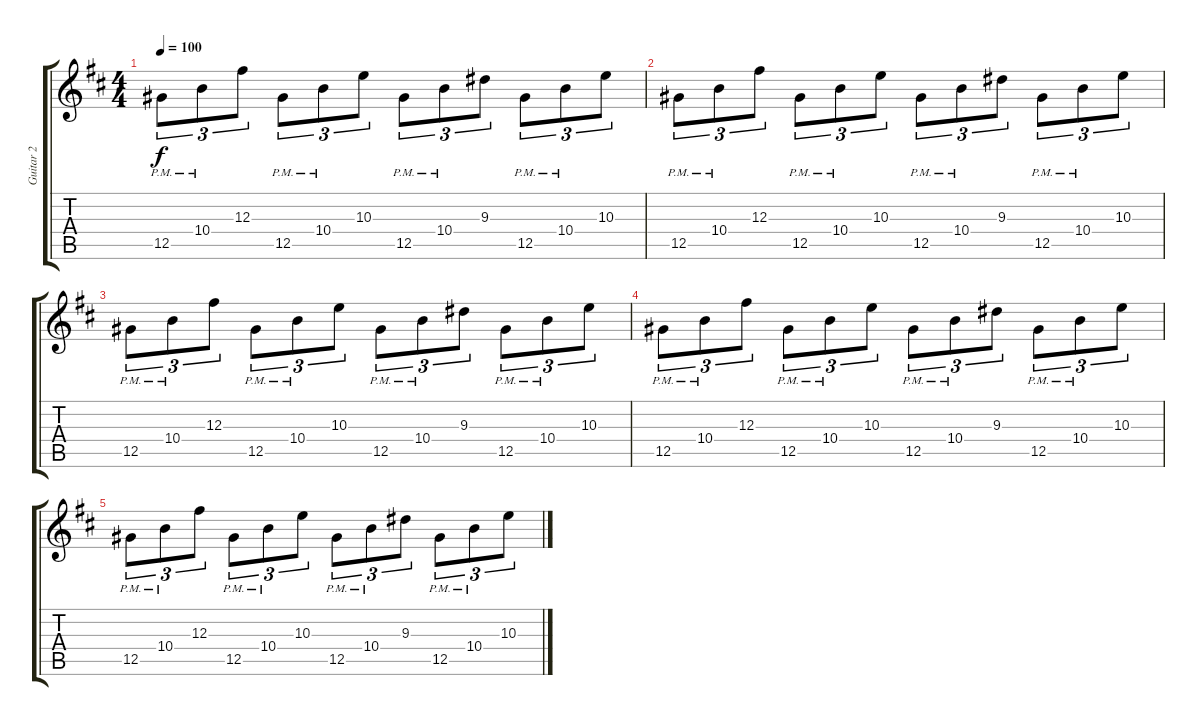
\track ("Guitar 2" "Guitar 2") {instrument electricguitarclean}
\staff {score tabs}
\tuning (Eb4 Bb3 Gb3 Db3 Ab2 Eb2) {hide}
\ts (4 4)
\tempo 100
\clef g2
\ks d
12.5{pm}.8{tu (3 2) dy f} 10.4{pm}.8{tu (3 2)} 12.3.8{tu (3 2)} 12.5{pm}.8{tu (3 2)} 10.4{pm}.8{tu (3 2)} 10.3.8{tu (3 2)} 12.5{pm}.8{tu (3 2)} 10.4{pm}.8{tu (3 2)} 9.3.8{tu (3 2)} 12.5{pm}.8{tu (3 2)} 10.4{pm}.8{tu (3 2)} 10.3.8{tu (3 2)} |
12.5{pm}.8{tu (3 2)} 10.4{pm}.8{tu (3 2)} 12.3.8{tu (3 2)} 12.5{pm}.8{tu (3 2)} 10.4{pm}.8{tu (3 2)} 10.3.8{tu (3 2)} 12.5{pm}.8{tu (3 2)} 10.4{pm}.8{tu (3 2)} 9.3.8{tu (3 2)} 12.5{pm}.8{tu (3 2)} 10.4{pm}.8{tu (3 2)} 10.3.8{tu (3 2)} |
12.5{pm}.8{tu (3 2)} 10.4{pm}.8{tu (3 2)} 12.3.8{tu (3 2)} 12.5{pm}.8{tu (3 2)} 10.4{pm}.8{tu (3 2)} 10.3.8{tu (3 2)} 12.5{pm}.8{tu (3 2)} 10.4{pm}.8{tu (3 2)} 9.3.8{tu (3 2)} 12.5{pm}.8{tu (3 2)} 10.4{pm}.8{tu (3 2)} 10.3.8{tu (3 2)} |
12.5{pm}.8{tu (3 2)} 10.4{pm}.8{tu (3 2)} 12.3.8{tu (3 2)} 12.5{pm}.8{tu (3 2)} 10.4{pm}.8{tu (3 2)} 10.3.8{tu (3 2)} 12.5{pm}.8{tu (3 2)} 10.4{pm}.8{tu (3 2)} 9.3.8{tu (3 2)} 12.5{pm}.8{tu (3 2)} 10.4{pm}.8{tu (3 2)} 10.3.8{tu (3 2)} |
12.5{pm}.8{tu (3 2)} 10.4{pm}.8{tu (3 2)} 12.3.8{tu (3 2)} 12.5{pm}.8{tu (3 2)} 10.4{pm}.8{tu (3 2)} 10.3.8{tu (3 2)} 12.5{pm}.8{tu (3 2)} 10.4{pm}.8{tu (3 2)} 9.3.8{tu (3 2)} 12.5{pm}.8{tu (3 2)} 10.4{pm}.8{tu (3 2)} 10.3.8{tu (3 2)}
